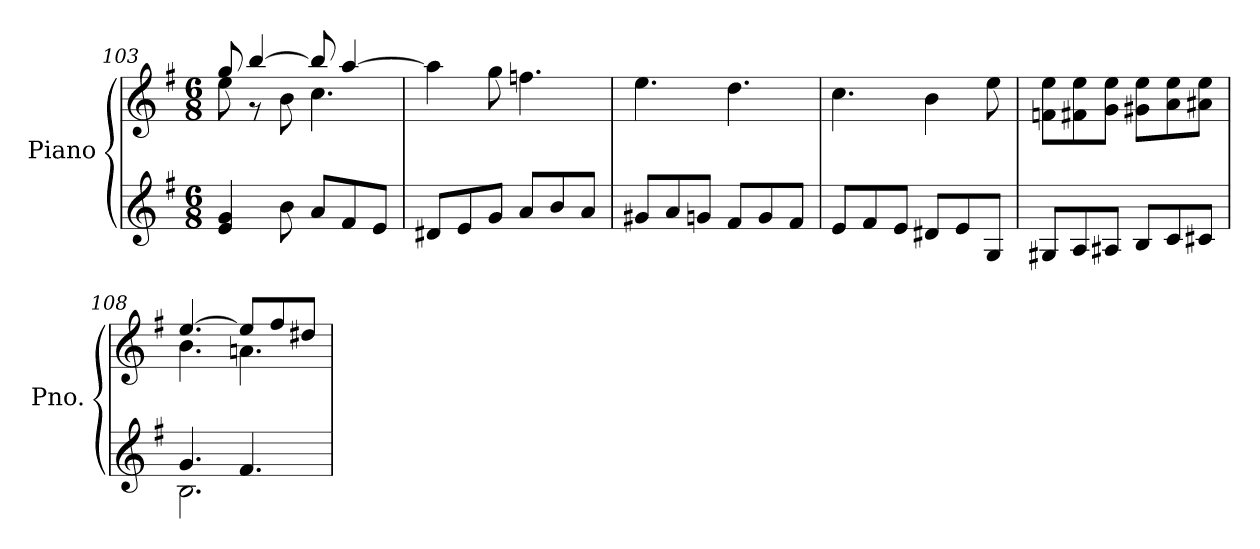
**kern	**kern
*part1	*part1
*staff2	*staff1
*I"Piano	*
*I'Pno.	*
*clefG2	*clefG2
*k[f#]	*k[f#]
*M6/8	*M6/8
=103	=103
*	*^
4e/ 4g/	8gg/	8ee\
.	[4bb/	8r
8b\	.	8b\
8a/L	8bb/]	4.cc\
8f#/	[4aa/	.
8e/J	.	.
*	*v	*v
=104	=104
8d#X/L	4aa\]
8e/	.
8g/J	8gg\
8a/L	4.ffn\
8b/	.
8a/J	.
=105	=105
8g#X/L	4.ee\
8a/	.
8gn/J	.
8f#/L	4.dd\
8g/	.
8f#/J	.
=106	=106
8e/L	4.cc\
8f#/	.
8e/J	.
8d#X/L	4b\
8e/	.
8G/J	8ee\
=107	=107
8G#X/L	8fn\ 8ee\L
8A/	8f#X\ 8ee\
8A#X/J	8g\ 8ee\J
8B/L	8g#X\ 8ee\L
8c/	8a\ 8ee\
8c#X/J	8a#X\ 8ee\J
!!LO:LB:g=z
=108	=108
*^	*^
4.g/	2.B\	[4.ee/	4.b\
4.f#/	.	8ee/L]	4.an\
.	.	8ff#/	.
.	.	8dd#X/J	.
*v	*v	*	*
*	*v	*v
=	=
*-	*-
